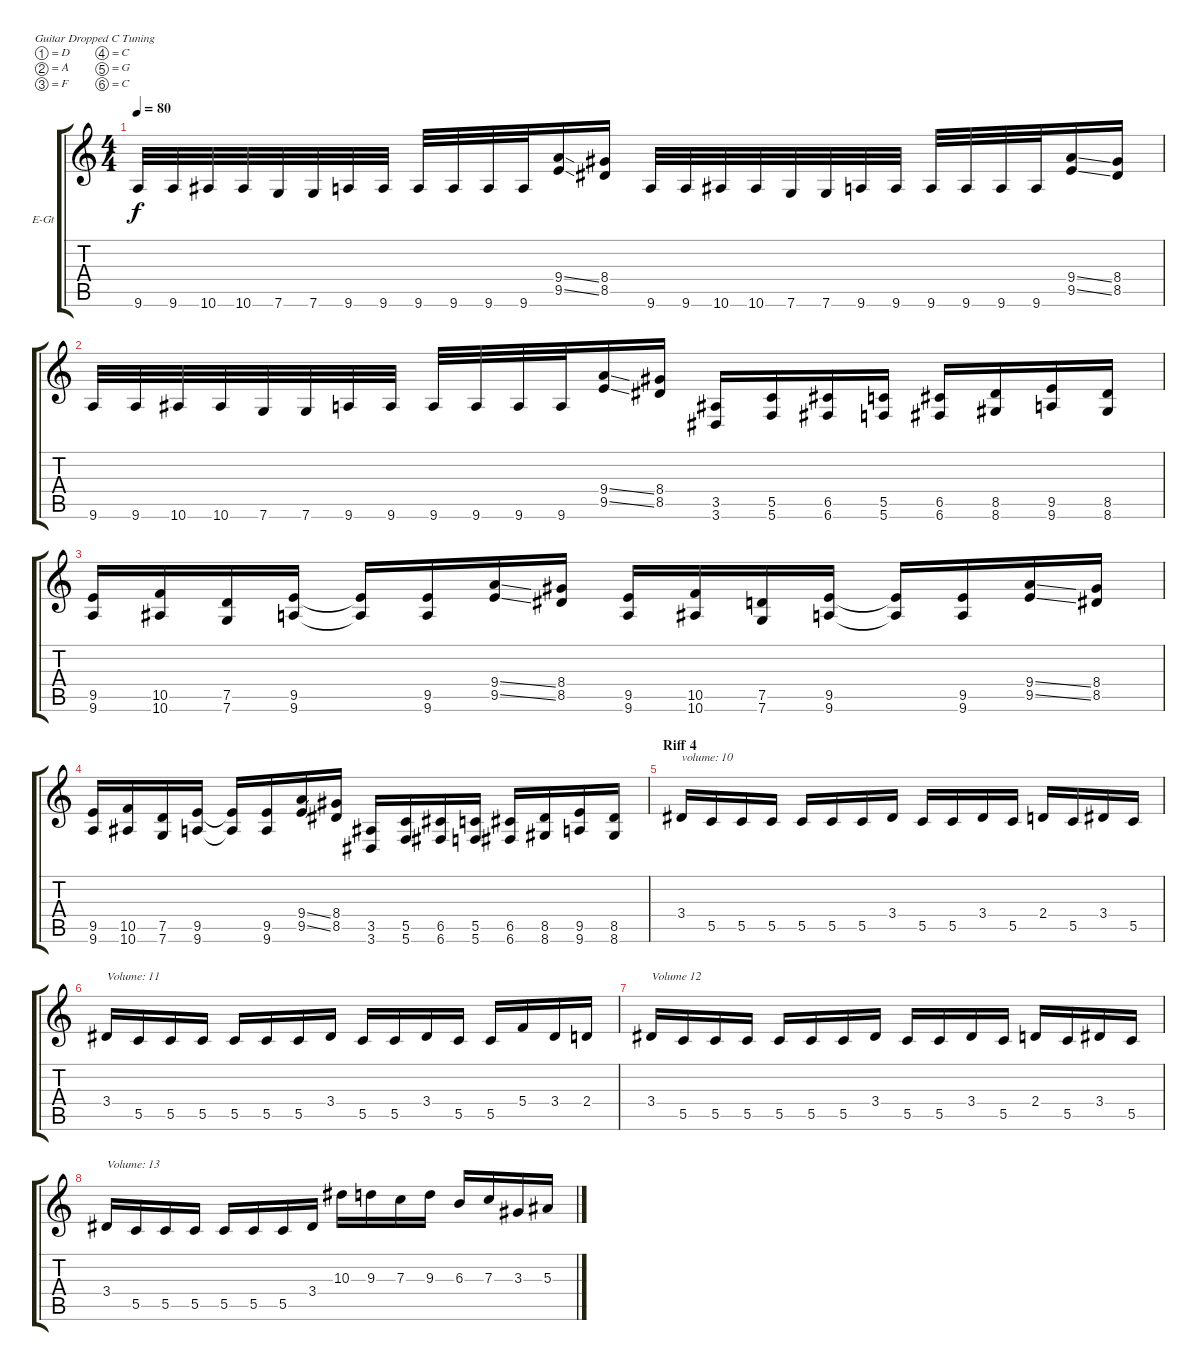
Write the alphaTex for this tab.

\bracketExtendMode groupsimilarinstruments
\firstSystemTrackNameOrientation horizontal
\otherSystemsTrackNameOrientation horizontal
\track ("Guitar" "E-Gt") {instrument distortionguitar}
\staff {score tabs}
\tuning (D4 A3 F3 C3 G2 C2)
\ts (4 4)
\tempo 80
\clef g2
\ks c
9.6.32{dy f} 9.6.32 10.6.32 10.6.32 7.6.32 7.6.32 9.6.32 9.6.32 9.6.32 9.6.32 9.6.32 9.6.32 (9.4{ss} 9.5{ss}).16 (8.4 8.5).16 9.6.32 9.6.32 10.6.32 10.6.32 7.6.32 7.6.32 9.6.32 9.6.32 9.6.32 9.6.32 9.6.32 9.6.32 (9.4{ss} 9.5{ss}).16 (8.4 8.5).16 |
9.6.32 9.6.32 10.6.32 10.6.32 7.6.32 7.6.32 9.6.32 9.6.32 9.6.32 9.6.32 9.6.32 9.6.32 (9.4{ss} 9.5{ss}).16 (8.4 8.5).16 (3.5 3.6).16 (5.5 5.6).16 (6.5 6.6).16 (5.5 5.6).16 (6.5 6.6).16 (8.5 8.6).16 (9.5 9.6).16 (8.5 8.6).16 |
(9.5 9.6).16 (10.5 10.6).16 (7.5 7.6).16 (9.5 9.6).16 (9.5{t} 9.6{t}).16 (9.5 9.6).16 (9.4{ss} 9.5{ss}).16 (8.4 8.5).16 (9.5 9.6).16 (10.5 10.6).16 (7.5 7.6).16 (9.5 9.6).16 (9.5{t} 9.6{t}).16 (9.5 9.6).16 (9.4{ss} 9.5{ss}).16 (8.4 8.5).16 |
(9.5 9.6).16 (10.5 10.6).16 (7.5 7.6).16 (9.5 9.6).16 (9.5{t} 9.6{t}).16 (9.5 9.6).16 (9.4{ss} 9.5{ss}).16 (8.4 8.5).16 (3.5 3.6).16 (5.5 5.6).16 (6.5 6.6).16 (5.5 5.6).16 (6.5 6.6).16 (8.5 8.6).16 (9.5 9.6).16 (8.5 8.6).16 |
\section ("" "Riff 4")
3.4.16{txt "volume: 10"} 5.5.16 5.5.16 5.5.16 5.5.16 5.5.16 5.5.16 3.4.16 5.5.16 5.5.16 3.4.16 5.5.16 2.4.16 5.5.16 3.4.16 5.5.16 |
3.4.16{txt "Volume: 11"} 5.5.16 5.5.16 5.5.16 5.5.16 5.5.16 5.5.16 3.4.16 5.5.16 5.5.16 3.4.16 5.5.16 5.5.16 5.4.16 3.4.16 2.4.16 |
3.4.16{txt "Volume 12"} 5.5.16 5.5.16 5.5.16 5.5.16 5.5.16 5.5.16 3.4.16 5.5.16 5.5.16 3.4.16 5.5.16 2.4.16 5.5.16 3.4.16 5.5.16 |
3.4.16{txt "Volume: 13"} 5.5.16 5.5.16 5.5.16 5.5.16 5.5.16 5.5.16 3.4.16 10.3.16 9.3.16 7.3.16 9.3.16 6.3.16 7.3.16 3.3.16 5.3.16
